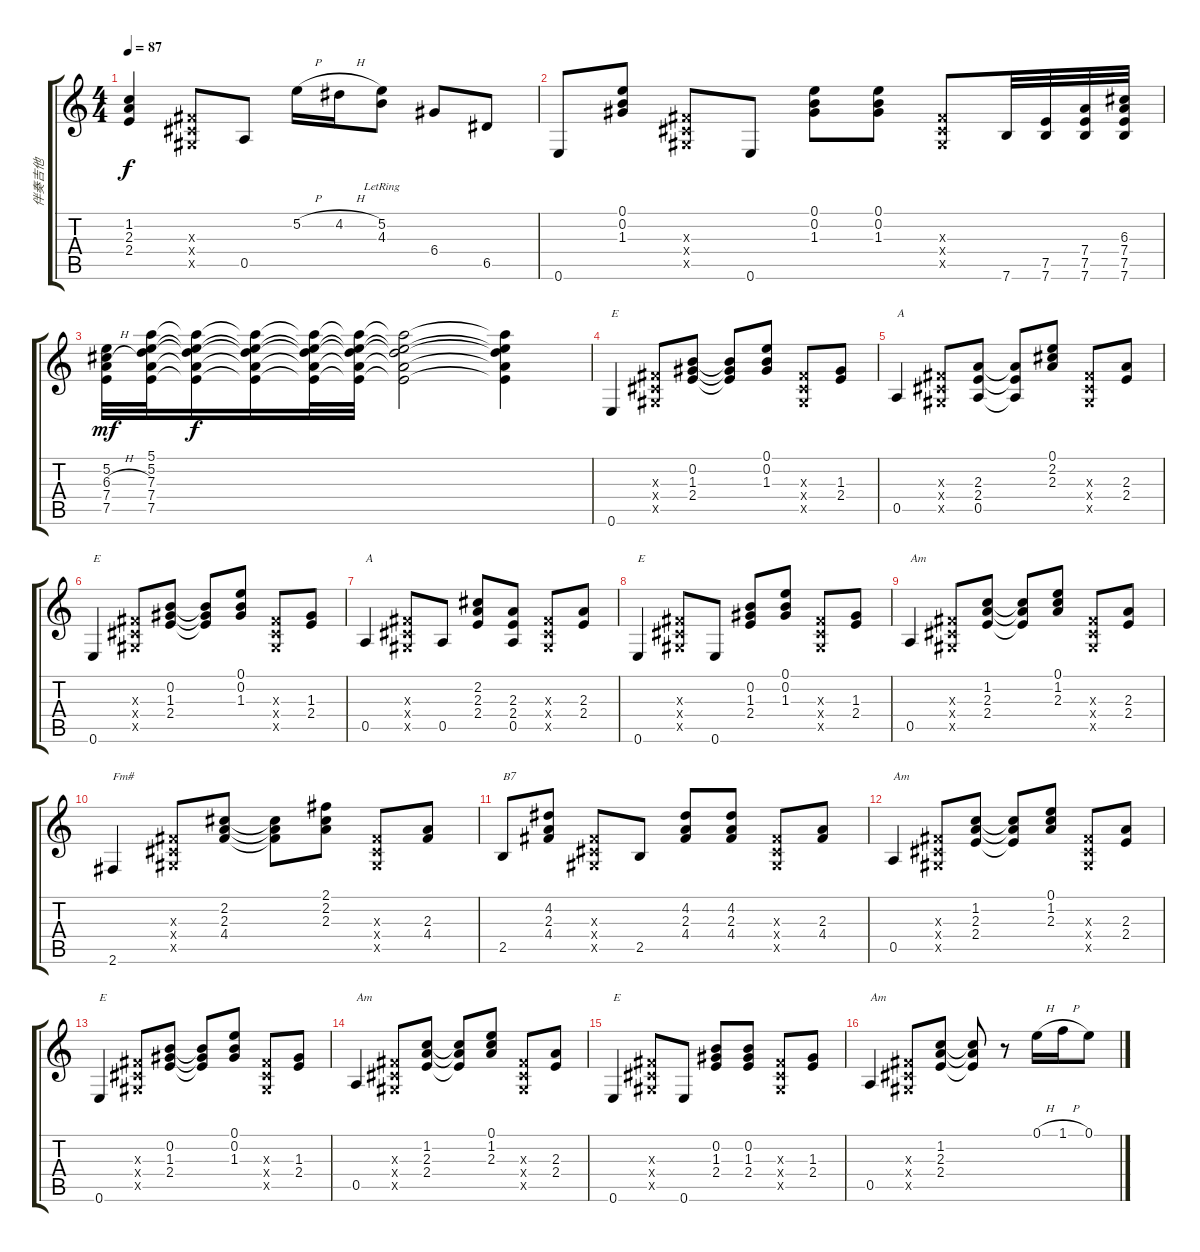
\track ("伴奏吉他" "伴奏吉他") {instrument acousticguitarsteel}
\staff {score tabs}
\tuning (E4 B3 G3 D3 A2 E2) {hide}
\ts (4 4)
\tempo 87
\clef g2
\ks c
(1.2{t} 2.3{t} 2.4{t}).4{dy f} (-1.3{x} -1.4{x} -1.5{x}).8 0.5.8 5.2{h}.16 4.2{h}.16 (5.2{lr} 4.3).8 6.4.8 6.5.8 |
0.6.8 (0.1 0.2 1.3).8 (-1.3{x} -1.4{x} -1.5{x}).8 0.6.8 (0.1 0.2 1.3).8 (0.1 0.2 1.3).8 (-1.3{x} -1.4{x} -1.5{x}).8 7.6.32 (7.5 7.6).32 (7.4 7.5 7.6).32 (6.3 7.4 7.5 7.6).32 |
(5.2 6.3{h} 7.4 7.5).32{dy mf} (5.1 5.2 7.3 7.4 7.5).32 (5.1{t} 5.2{t} 7.3{t} 7.4{t} 7.5{t}).16{dy f} (5.1{t} 5.2{t} 7.3{t} 7.4{t} 7.5{t}).16 (5.1{t} 5.2{t} 7.3{t} 7.4{t} 7.5{t}).32 (5.1{t} 5.2{t} 7.3{t} 7.4{t} 7.5{t}).32 (5.1{t} 5.2{t} 7.3{t} 7.4{t} 7.5{t}).2 (5.1{t} 5.2{t} 7.3{t} 7.4{t} 7.5{t}).4 |
0.6.4{txt "E"} (-1.3{x} -1.4{x} -1.5{x}).8 (0.2 1.3 2.4).8 (0.2{t} 1.3{t} 2.4{t}).8 (0.1 0.2 1.3).8 (-1.3{x} -1.4{x} -1.5{x}).8 (1.3 2.4).8 |
0.5.4{txt "A"} (-1.3{x} -1.4{x} -1.5{x}).8 (2.3 2.4 0.5).8 (2.3{t} 2.4{t} 0.5{t}).8 (0.1 2.2 2.3).8 (-1.3{x} -1.4{x} -1.5{x}).8 (2.3 2.4).8 |
0.6.4{txt "E"} (-1.3{x} -1.4{x} -1.5{x}).8 (0.2 1.3 2.4).8 (0.2{t} 1.3{t} 2.4{t}).8 (0.1 0.2 1.3).8 (-1.3{x} -1.4{x} -1.5{x}).8 (1.3 2.4).8 |
0.5.4{txt "A"} (-1.3{x} -1.4{x} -1.5{x}).8 0.5.8 (2.2 2.3 2.4).8 (2.3 2.4 0.5).8 (-1.3{x} -1.4{x} -1.5{x}).8 (2.3 2.4).8 |
0.6.4{txt "E"} (-1.3{x} -1.4{x} -1.5{x}).8 0.6.8 (0.2 1.3 2.4).8 (0.1 0.2 1.3).8 (-1.3{x} -1.4{x} -1.5{x}).8 (1.3 2.4).8 |
0.5.4{txt "Am"} (-1.3{x} -1.4{x} -1.5{x}).8 (1.2 2.3 2.4).8 (1.2{t} 2.3{t} 2.4{t}).8 (0.1 1.2 2.3).8 (-1.3{x} -1.4{x} -1.5{x}).8 (2.3 2.4).8 |
2.6.4{txt "Fm#"} (-1.3{x} -1.4{x} -1.5{x}).8 (2.2 2.3 4.4).8 (2.2{t} 2.3{t} 4.4{t}).8 (2.1 2.2 2.3).8 (-1.3{x} -1.4{x} -1.5{x}).8 (2.3 4.4).8 |
2.5.8{txt "B7"} (4.2 2.3 4.4).8 (-1.3{x} -1.4{x} -1.5{x}).8 2.5.8 (4.2 2.3 4.4).8 (4.2 2.3 4.4).8 (-1.3{x} -1.4{x} -1.5{x}).8 (2.3 4.4).8 |
0.5.4{txt "Am"} (-1.3{x} -1.4{x} -1.5{x}).8 (1.2 2.3 2.4).8 (1.2{t} 2.3{t} 2.4{t}).8 (0.1 1.2 2.3).8 (-1.3{x} -1.4{x} -1.5{x}).8 (2.3 2.4).8 |
0.6.4{txt "E"} (-1.3{x} -1.4{x} -1.5{x}).8 (0.2 1.3 2.4).8 (0.2{t} 1.3{t} 2.4{t}).8 (0.1 0.2 1.3).8 (-1.3{x} -1.4{x} -1.5{x}).8 (1.3 2.4).8 |
0.5.4{txt "Am"} (-1.3{x} -1.4{x} -1.5{x}).8 (1.2 2.3 2.4).8 (1.2{t} 2.3{t} 2.4{t}).8 (0.1 1.2 2.3).8 (-1.3{x} -1.4{x} -1.5{x}).8 (2.3 2.4).8 |
0.6.4{txt "E"} (-1.3{x} -1.4{x} -1.5{x}).8 0.6.8 (0.2 1.3 2.4).8 (0.2 1.3 2.4).8 (-1.3{x} -1.4{x} -1.5{x}).8 (1.3 2.4).8 |
0.5.4{txt "Am"} (-1.3{x} -1.4{x} -1.5{x}).8 (1.2 2.3 2.4).8 (1.2{t} 2.3{t} 2.4{t}).8 r.8 0.1{h}.16 1.1{h}.16 0.1.8
